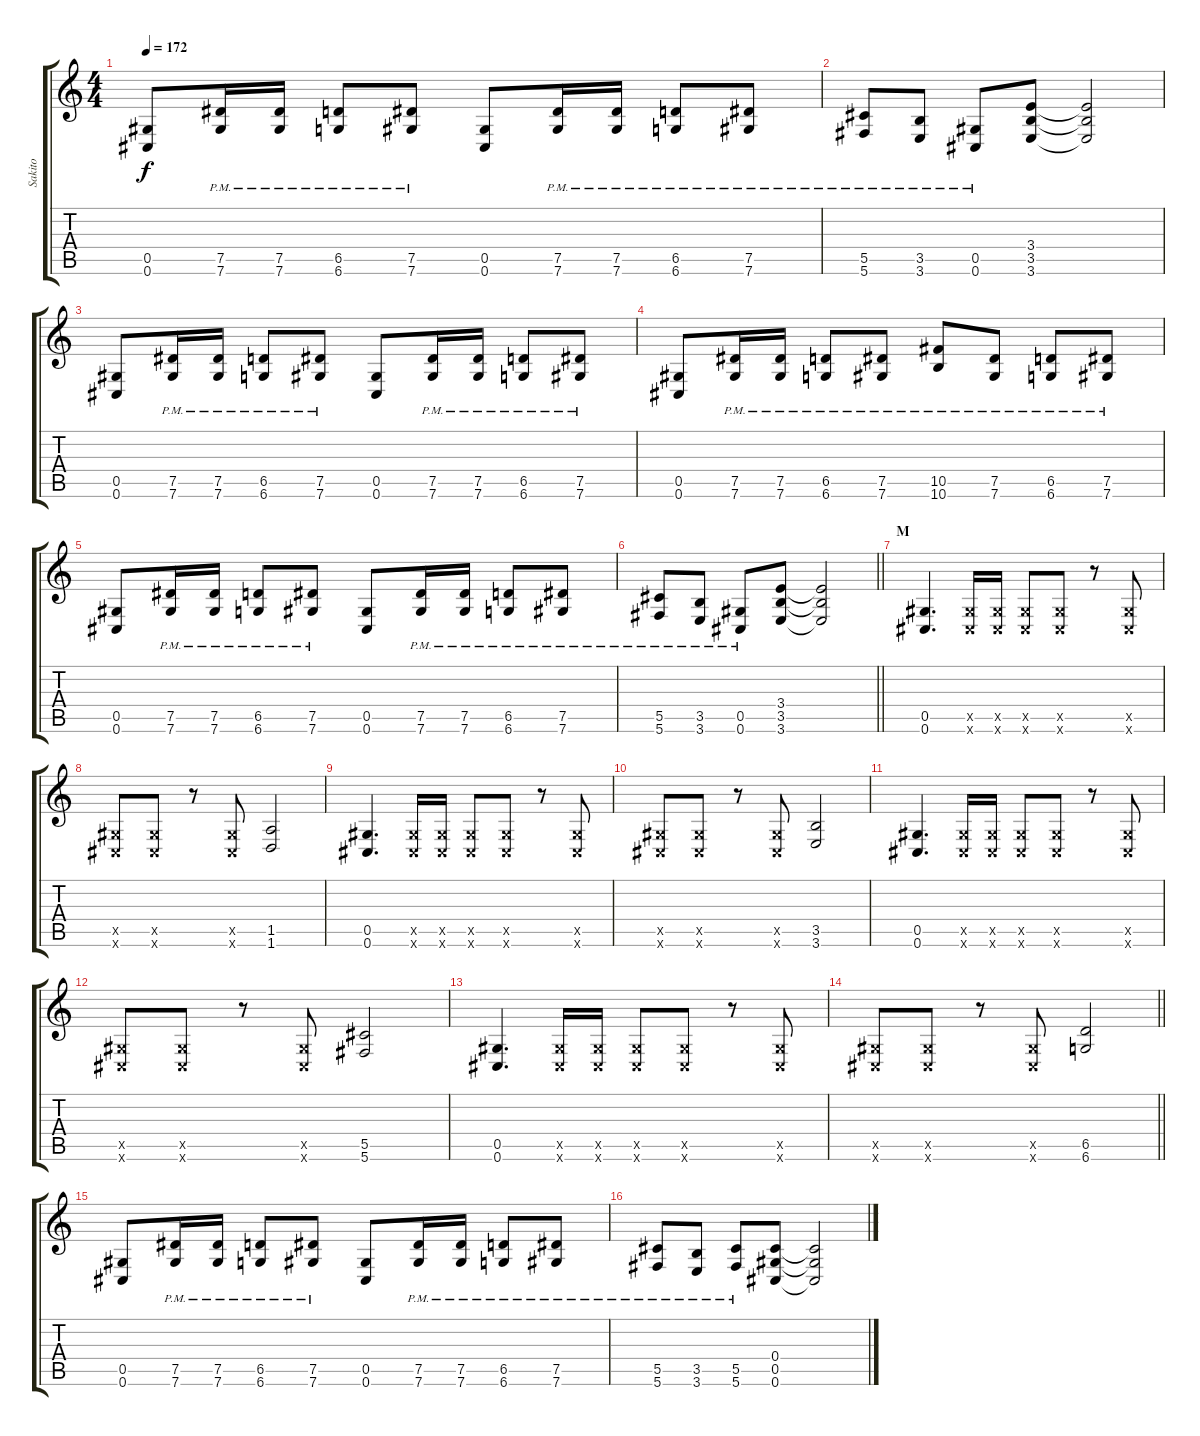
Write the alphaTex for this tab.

\track ("Sakito" "Sakito") {instrument overdrivenguitar}
\staff {score tabs}
\tuning (Eb4 Bb3 Gb3 Db3 Ab2 Db2) {hide}
\ts (4 4)
\tempo 172
\clef g2
\ks c
(0.5 0.6).8{dy f} (7.5{pm} 7.6{pm}).16 (7.5{pm} 7.6{pm}).16 (6.5{pm} 6.6{pm}).8 (7.5{pm} 7.6{pm}).8 (0.5 0.6).8 (7.5{pm} 7.6{pm}).16 (7.5{pm} 7.6{pm}).16 (6.5{pm} 6.6{pm}).8 (7.5{pm} 7.6{pm}).8 |
(5.5{pm} 5.6{pm}).8 (3.5{pm} 3.6{pm}).8 (0.5{pm} 0.6{pm}).8 (3.4 3.5 3.6).8 (3.4{t} 3.5{t} 3.6{t}).2 |
(0.5 0.6).8 (7.5{pm} 7.6{pm}).16 (7.5{pm} 7.6{pm}).16 (6.5{pm} 6.6{pm}).8 (7.5{pm} 7.6{pm}).8 (0.5 0.6).8 (7.5{pm} 7.6{pm}).16 (7.5{pm} 7.6{pm}).16 (6.5{pm} 6.6{pm}).8 (7.5{pm} 7.6{pm}).8 |
(0.5 0.6).8 (7.5{pm} 7.6{pm}).16 (7.5{pm} 7.6{pm}).16 (6.5{pm} 6.6{pm}).8 (7.5{pm} 7.6{pm}).8 (10.5{pm} 10.6{pm}).8 (7.5{pm} 7.6{pm}).8 (6.5{pm} 6.6{pm}).8 (7.5{pm} 7.6{pm}).8 |
(0.5 0.6).8 (7.5{pm} 7.6{pm}).16 (7.5{pm} 7.6{pm}).16 (6.5{pm} 6.6{pm}).8 (7.5{pm} 7.6{pm}).8 (0.5 0.6).8 (7.5{pm} 7.6{pm}).16 (7.5{pm} 7.6{pm}).16 (6.5{pm} 6.6{pm}).8 (7.5{pm} 7.6{pm}).8 |
\barLineRight lightlight
(5.5{pm} 5.6{pm}).8 (3.5{pm} 3.6{pm}).8 (0.5{pm} 0.6{pm}).8 (3.4 3.5 3.6).8 (3.4{t} 3.5{t} 3.6{t}).2 |
\section ("" "M")
(0.5 0.6).4{d} (0.5{x} 0.6{x}).16 (0.5{x} 0.6{x}).16 (0.5{x} 0.6{x}).8 (0.5{x} 0.6{x}).8 r.8 (0.5{x} 0.6{x}).8 |
(0.5{x} 0.6{x}).8 (0.5{x} 0.6{x}).8 r.8 (0.5{x} 0.6{x}).8 (1.5 1.6).2 |
(0.5 0.6).4{d} (0.5{x} 0.6{x}).16 (0.5{x} 0.6{x}).16 (0.5{x} 0.6{x}).8 (0.5{x} 0.6{x}).8 r.8 (0.5{x} 0.6{x}).8 |
(0.5{x} 0.6{x}).8 (0.5{x} 0.6{x}).8 r.8 (0.5{x} 0.6{x}).8 (3.5 3.6).2 |
(0.5 0.6).4{d} (0.5{x} 0.6{x}).16 (0.5{x} 0.6{x}).16 (0.5{x} 0.6{x}).8 (0.5{x} 0.6{x}).8 r.8 (0.5{x} 0.6{x}).8 |
(0.5{x} 0.6{x}).8 (0.5{x} 0.6{x}).8 r.8 (0.5{x} 0.6{x}).8 (5.5 5.6).2 |
(0.5 0.6).4{d} (0.5{x} 0.6{x}).16 (0.5{x} 0.6{x}).16 (0.5{x} 0.6{x}).8 (0.5{x} 0.6{x}).8 r.8 (0.5{x} 0.6{x}).8 |
\barLineRight lightlight
(0.5{x} 0.6{x}).8 (0.5{x} 0.6{x}).8 r.8 (0.5{x} 0.6{x}).8 (6.5 6.6).2 |
(0.5 0.6).8 (7.5{pm} 7.6{pm}).16 (7.5{pm} 7.6{pm}).16 (6.5{pm} 6.6{pm}).8 (7.5{pm} 7.6{pm}).8 (0.5 0.6).8 (7.5{pm} 7.6{pm}).16 (7.5{pm} 7.6{pm}).16 (6.5{pm} 6.6{pm}).8 (7.5{pm} 7.6{pm}).8 |
(5.5{pm} 5.6{pm}).8 (3.5{pm} 3.6{pm}).8 (5.5{pm} 5.6{pm}).8 (0.4 0.5 0.6).8 (0.4{t} 0.5{t} 0.6{t}).2
